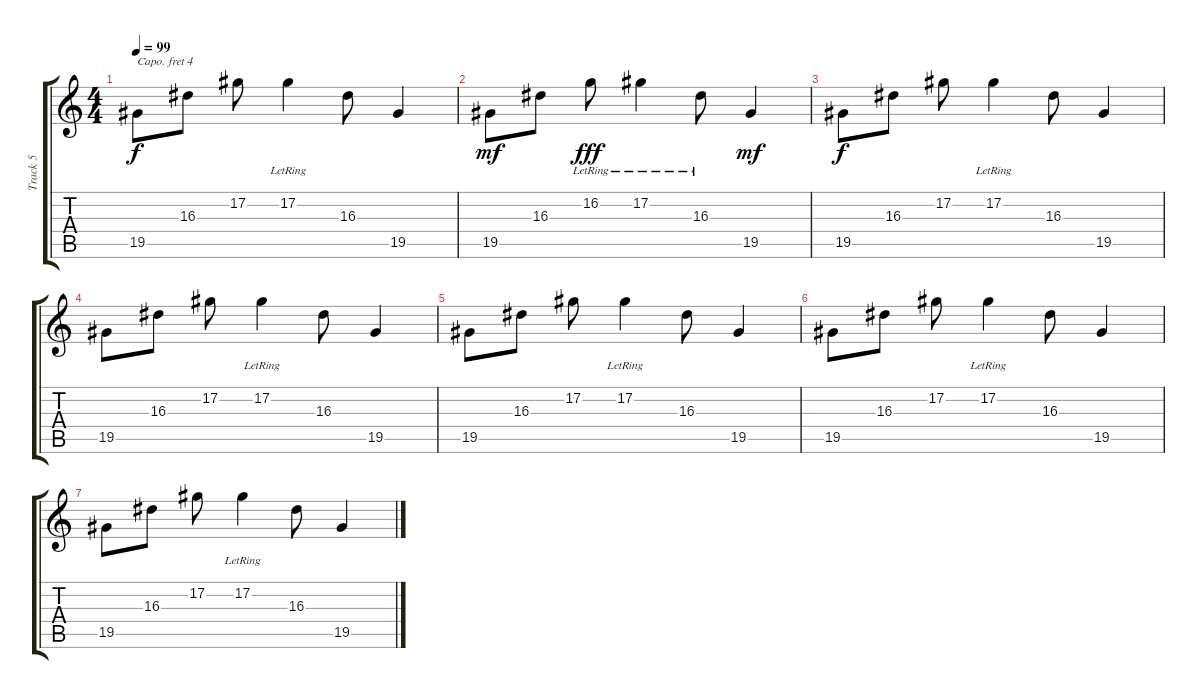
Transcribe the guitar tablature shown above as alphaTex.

\track ("Track 5" "Track 5") {instrument electricpiano1}
\staff {score tabs}
\capo 4
\tuning (E4 B3 G3 D3 A2 E2) {hide}
\ts (4 4)
\tempo 99
\clef g2
\ks c
19.5.8{dy f} 16.3.8 17.2.8 17.2{lr}.4 16.3.8 19.5.4 |
19.5.8{dy mf} 16.3.8 16.2{lr}.8{dy fff} 17.2{lr}.4 16.3{lr}.8 19.5.4{dy mf} |
19.5.8{dy f} 16.3.8 17.2.8 17.2{lr}.4 16.3.8 19.5.4 |
19.5.8 16.3.8 17.2.8 17.2{lr}.4 16.3.8 19.5.4 |
19.5.8 16.3.8 17.2.8 17.2{lr}.4 16.3.8 19.5.4 |
19.5.8 16.3.8 17.2.8 17.2{lr}.4 16.3.8 19.5.4 |
19.5.8 16.3.8 17.2.8 17.2{lr}.4 16.3.8 19.5.4
